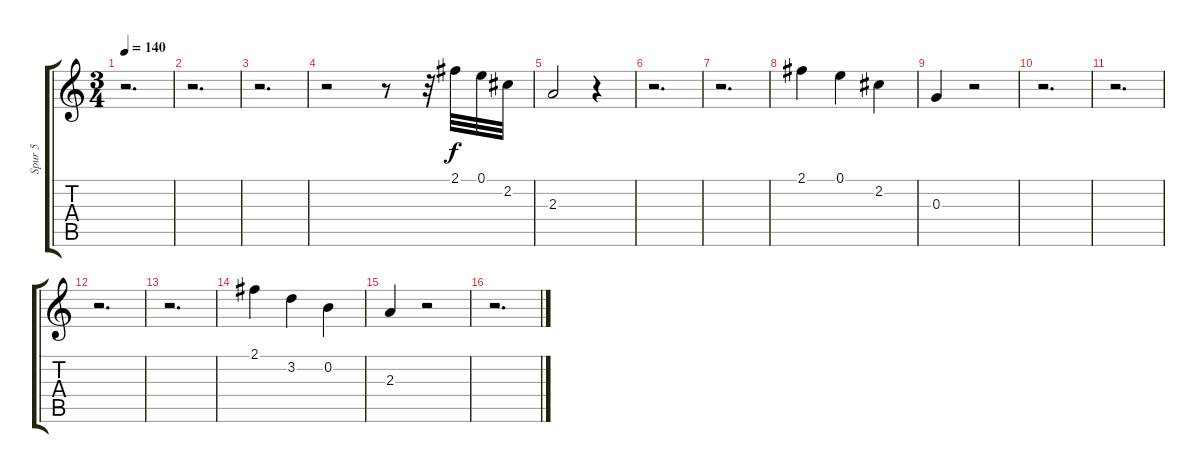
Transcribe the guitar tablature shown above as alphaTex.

\track ("Spur 5" "Spur 5") {instrument electricguitarclean}
\staff {score tabs}
\tuning (E4 B3 G3 D3 A2 E2) {hide}
\ts (3 4)
\tempo 140
\clef g2
\ks c
r.2{d dy f} |
r.2{d} |
r.2{d} |
r.2 r.8 r.32 2.1.32 0.1.32 2.2.32 |
2.3.2 r.4 |
r.2{d} |
r.2{d} |
2.1.4 0.1.4 2.2.4 |
0.3.4 r.2 |
r.2{d} |
r.2{d} |
r.2{d} |
r.2{d} |
2.1.4 3.2.4 0.2.4 |
2.3.4 r.2 |
r.2{d}
